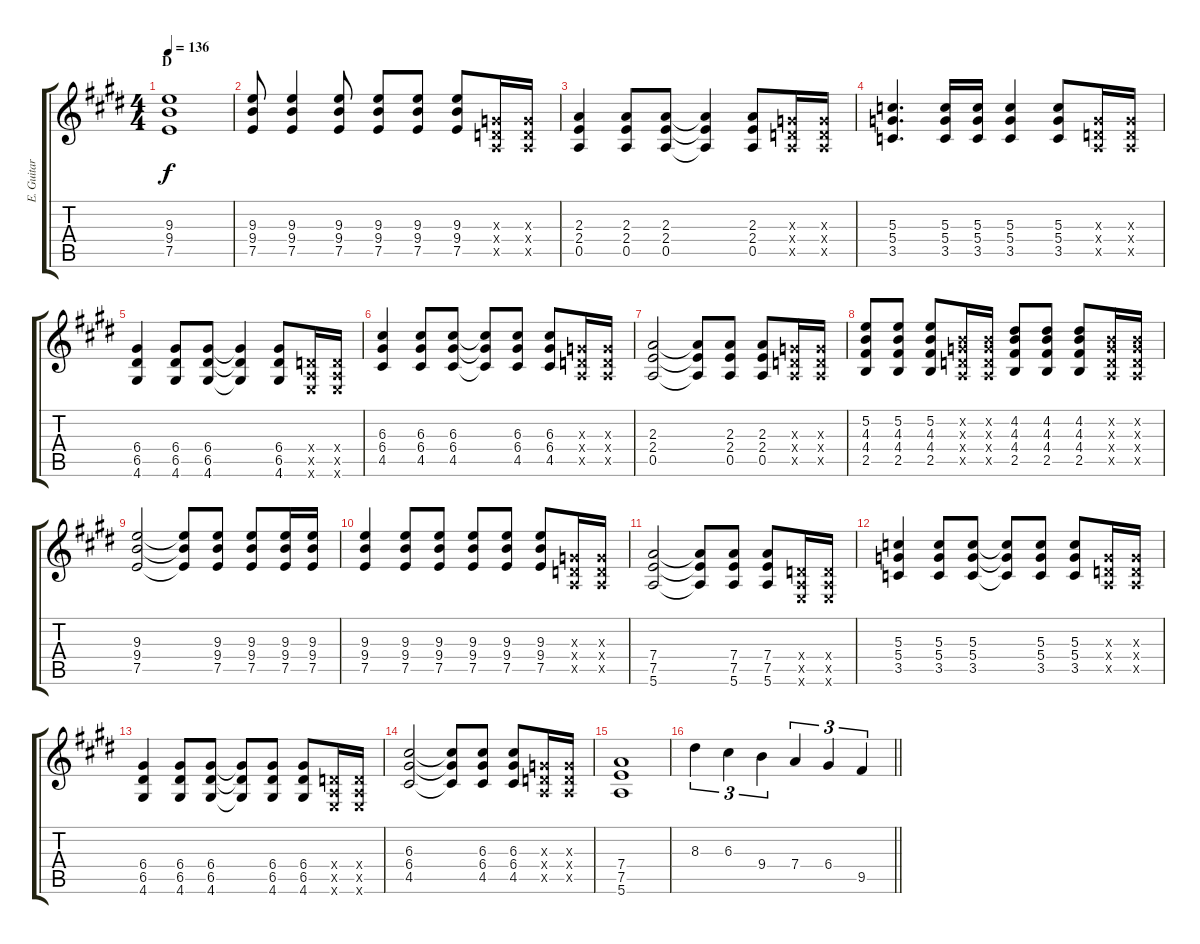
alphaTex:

\track ("E. Guitar III" "E. Guitar ") {instrument overdrivenguitar}
\staff {score tabs}
\tuning (E4 B3 G3 D3 A2 E2) {hide}
\ts (4 4)
\section ("" "D")
\tempo 136
\clef g2
\ks e
(9.3 9.4 7.5).1{dy f} |
(9.3 9.4 7.5).8 (9.3 9.4 7.5).4 (9.3 9.4 7.5).8 (9.3 9.4 7.5).8 (9.3 9.4 7.5).8 (9.3 9.4 7.5).8 (0.3{x} 0.4{x} 0.5{x}).16 (0.3{x} 0.4{x} 0.5{x}).16 |
(2.3 2.4 0.5).4 (2.3 2.4 0.5).8 (2.3 2.4 0.5).8 (2.3{t} 2.4{t} 0.5{t}).4 (2.3 2.4 0.5).8 (0.3{x} 0.4{x} 0.5{x}).16 (0.3{x} 0.4{x} 0.5{x}).16 |
(5.3 5.4 3.5).4{d} (5.3 5.4 3.5).16 (5.3 5.4 3.5).16 (5.3 5.4 3.5).4 (5.3 5.4 3.5).8 (0.3{x} 0.4{x} 0.5{x}).16 (0.3{x} 0.4{x} 0.5{x}).16 |
(6.4 6.5 4.6).4 (6.4 6.5 4.6).8 (6.4 6.5 4.6).8 (6.4{t} 6.5{t} 4.6{t}).4 (6.4 6.5 4.6).8 (0.4{x} 0.5{x} 0.6{x}).16 (0.4{x} 0.5{x} 0.6{x}).16 |
(6.3 6.4 4.5).4 (6.3 6.4 4.5).8 (6.3 6.4 4.5).8 (6.3{t} 6.4{t} 4.5{t}).8 (6.3 6.4 4.5).8 (6.3 6.4 4.5).8 (0.3{x} 0.4{x} 0.5{x}).16 (0.3{x} 0.4{x} 0.5{x}).16 |
(2.3 2.4 0.5).2 (2.3{t} 2.4{t} 0.5{t}).8 (2.3 2.4 0.5).8 (2.3 2.4 0.5).8 (0.3{x} 0.4{x} 0.5{x}).16 (0.3{x} 0.4{x} 0.5{x}).16 |
(5.2 4.3 4.4 2.5).8 (5.2 4.3 4.4 2.5).8 (5.2 4.3 4.4 2.5).8 (0.2{x} 0.3{x} 0.4{x} 0.5{x}).16 (0.2{x} 0.3{x} 0.4{x} 0.5{x}).16 (4.2 4.3 4.4 2.5).8 (4.2 4.3 4.4 2.5).8 (4.2 4.3 4.4 2.5).8 (0.2{x} 0.3{x} 0.4{x} 0.5{x}).16 (0.2{x} 0.3{x} 0.4{x} 0.5{x}).16 |
(9.3 9.4 7.5).2 (9.3{t} 9.4{t} 7.5{t}).8 (9.3 9.4 7.5).8 (9.3 9.4 7.5).8 (9.3 9.4 7.5).16 (9.3 9.4 7.5).16 |
(9.3 9.4 7.5).4 (9.3 9.4 7.5).8 (9.3 9.4 7.5).8 (9.3 9.4 7.5).8 (9.3 9.4 7.5).8 (9.3 9.4 7.5).8 (0.3{x} 0.4{x} 0.5{x}).16 (0.3{x} 0.4{x} 0.5{x}).16 |
(7.4 7.5 5.6).2 (7.4{t} 7.5{t} 5.6{t}).8 (7.4 7.5 5.6).8 (7.4 7.5 5.6).8 (0.4{x} 0.5{x} 0.6{x}).16 (0.4{x} 0.5{x} 0.6{x}).16 |
(5.3 5.4 3.5).4 (5.3 5.4 3.5).8 (5.3 5.4 3.5).8 (5.3{t} 5.4{t} 3.5{t}).8 (5.3 5.4 3.5).8 (5.3 5.4 3.5).8 (0.3{x} 0.4{x} 0.5{x}).16 (0.3{x} 0.4{x} 0.5{x}).16 |
(6.4 6.5 4.6).4 (6.4 6.5 4.6).8 (6.4 6.5 4.6).8 (6.4{t} 6.5{t} 4.6{t}).8 (6.4 6.5 4.6).8 (6.4 6.5 4.6).8 (0.4{x} 0.5{x} 0.6{x}).16 (0.4{x} 0.5{x} 0.6{x}).16 |
(6.3 6.4 4.5).2 (6.3{t} 6.4{t} 4.5{t}).8 (6.3 6.4 4.5).8 (6.3 6.4 4.5).8 (0.3{x} 0.4{x} 0.5{x}).16 (0.3{x} 0.4{x} 0.5{x}).16 |
(7.4 7.5 5.6).1 |
\barLineRight lightlight
8.3.4{tu (3 2)} 6.3.4{tu (3 2)} 9.4.4{tu (3 2)} 7.4.4{tu (3 2)} 6.4.4{tu (3 2)} 9.5.4{tu (3 2)}
